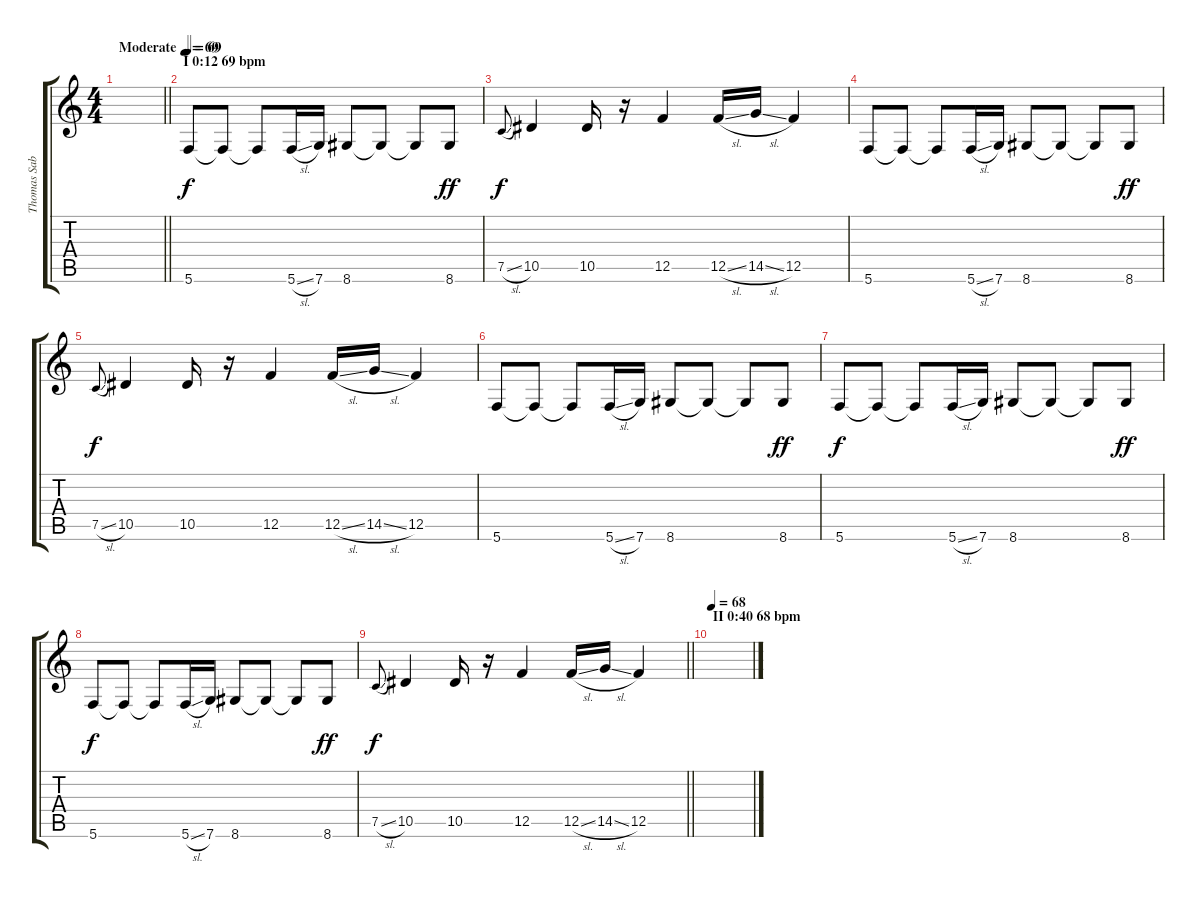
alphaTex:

\track ("Thomas Sabbathi (Guitar) C Tuning" "Thomas Sab") {instrument acousticguitarsteel}
\staff {score tabs}
\tuning (C4 G3 Eb3 Bb2 F2 C2) {hide}
\ts (4 4)
\tempo (69 "Moderate")
\clef g2
\barLineRight lightlight
\ks c
|
\section ("" "I 0:12 69 bpm")
\tempo 69
5.6.8 5.6{t}.8 5.6{t}.8 5.6{sl}.16 7.6.16 8.6.8 8.6{t}.8 8.6{t}.8 8.6.8{dy ff} |
7.5{sl}.8{gr onbeat dy f} 10.5.4 10.5.16 r.16 12.5.4 12.5{sl}.16 14.5{sl}.16 12.5.4 |
5.6.8 5.6{t}.8 5.6{t}.8 5.6{sl}.16 7.6.16 8.6.8 8.6{t}.8 8.6{t}.8 8.6.8{dy ff} |
7.5{sl}.8{gr onbeat dy f} 10.5.4 10.5.16 r.16 12.5.4 12.5{sl}.16 14.5{sl}.16 12.5.4 |
5.6.8 5.6{t}.8 5.6{t}.8 5.6{sl}.16 7.6.16 8.6.8 8.6{t}.8 8.6{t}.8 8.6.8{dy ff} |
5.6.8{dy f} 5.6{t}.8 5.6{t}.8 5.6{sl}.16 7.6.16 8.6.8 8.6{t}.8 8.6{t}.8 8.6.8{dy ff} |
5.6.8{dy f} 5.6{t}.8 5.6{t}.8 5.6{sl}.16 7.6.16 8.6.8 8.6{t}.8 8.6{t}.8 8.6.8{dy ff} |
\barLineRight lightlight
7.5{sl}.8{gr onbeat dy f} 10.5.4 10.5.16 r.16 12.5.4 12.5{sl}.16 14.5{sl}.16 12.5.4 |
\section ("" "II 0:40 68 bpm")
\tempo 68
